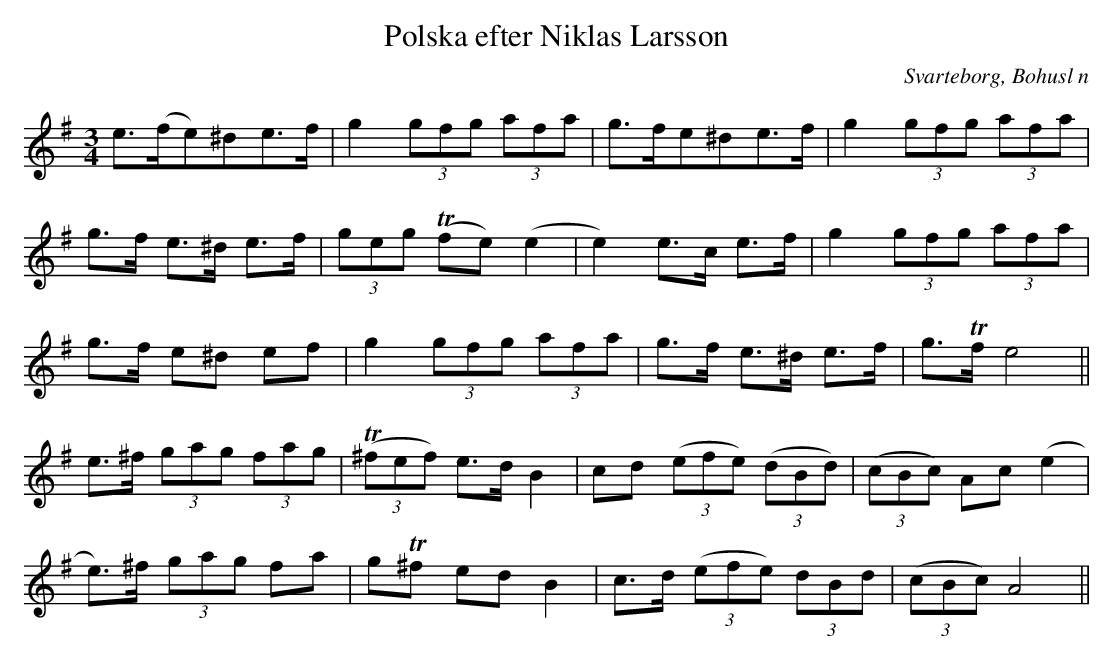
X:1
T:Polska efter Niklas Larsson
O:Svarteborg, Bohusl n
M:3/4
L:1/8
K:Em
e>(fe)^de>f|g2 (3gfg (3afa|g>fe^de>f|g2 (3gfg (3afa|
g>f e>^d e>f|(3geg (Tfe) (e2|e2) e>c e>f|g2 (3gfg (3afa|
g>f e^d ef|g2 (3gfg (3afa|g>f e>^d e>f|g>Tf e4||
e>^f (3gag (3fag|((3T^fef) e>d B2|cd ((3efe) ((3dBd)|((3cBc) Ac (e2|
e)>^f (3gag fa|gT^f ed B2|c>d ((3efe) (3dBd|((3cBc) A4||
